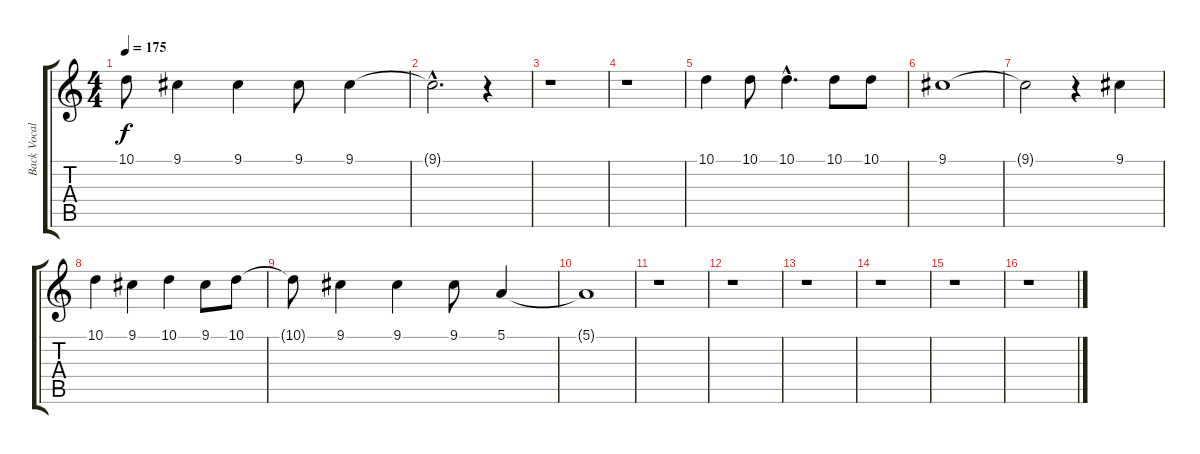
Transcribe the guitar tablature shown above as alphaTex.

\track ("Back Vocal | Rodrigo" "Back Vocal") {instrument sopranosax}
\staff {score tabs}
\tuning (E4 B3 G3 D3 A2 E2) {hide}
\ts (4 4)
\tempo 175
\clef g2
\ks c
10.1{t}.8{dy f} 9.1.4 9.1.4 9.1.8 9.1.4 |
9.1{hac t}.2{d} r.4 |
r.1 |
r.1 |
10.1.4 10.1.8 10.1{hac}.4{d} 10.1.8 10.1.8 |
9.1.1 |
9.1{t}.2 r.4 9.1.4 |
10.1.4 9.1.4 10.1.4 9.1.8 10.1.8 |
10.1{t}.8 9.1.4 9.1.4 9.1.8 5.1.4 |
5.1{t}.1 |
r.1 |
r.1 |
r.1 |
r.1 |
r.1 |
r.1
